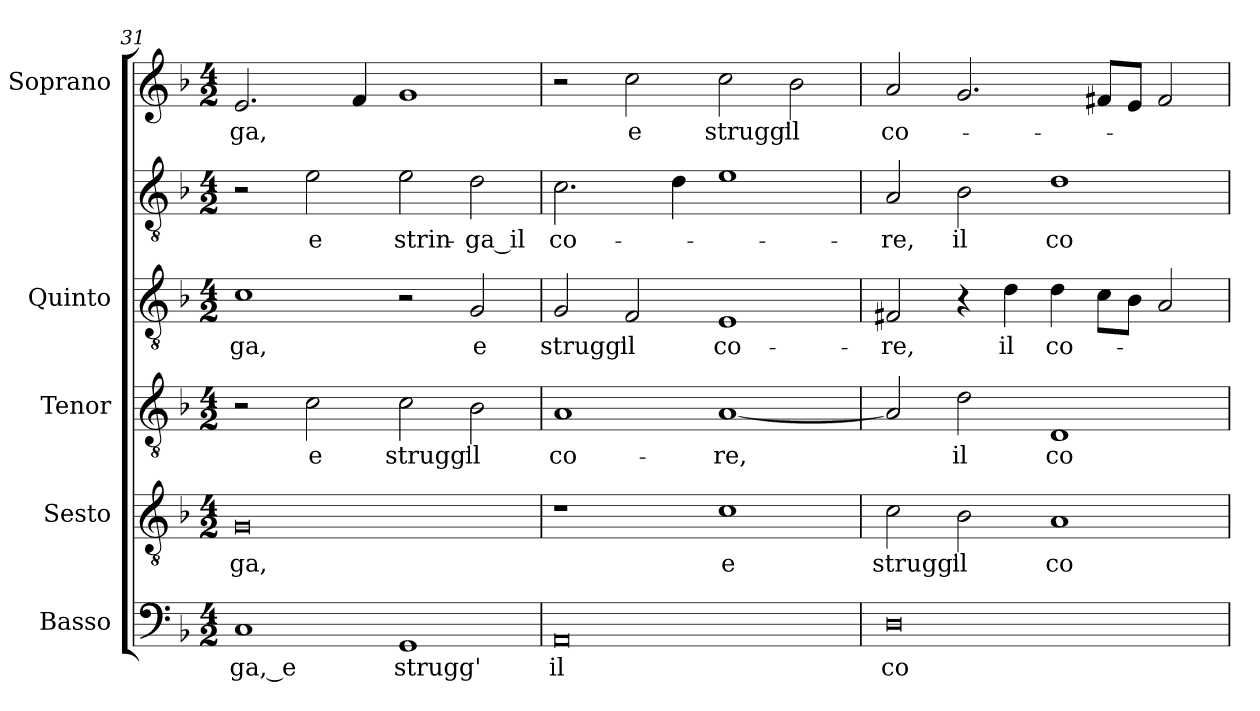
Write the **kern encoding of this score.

**kern	**text	**kern	**text	**kern	**text	**kern	**text	**kern	**text	**kern	**text
*part6	*part6	*part5	*part5	*part4	*part4	*part3	*part3	*part2	*part2	*part1	*part1
*staff6	*staff6	*staff5	*staff5	*staff4	*staff4	*staff3	*staff3	*staff2	*staff2	*staff1	*staff1
*I"Basso	*	*I"Sesto	*	*I"Tenor	*	*I"Quinto	*	*I""Alto"	*	*I"Soprano	*
*	*	*I'T.	*	*I'T.	*	*I'T.	*	*I'T.	*	*I'Sop.	*
*clefF4	*	*clefGv2	*	*clefGv2	*	*clefGv2	*	*clefGv2	*	*clefG2	*
*	*	*ITrd7c12	*	*ITrd7c12	*	*ITrd7c12	*	*ITrd7c12	*	*	*
*k[b-]	*	*k[b-]	*	*k[b-]	*	*k[b-]	*	*k[b-]	*	*k[b-]	*
*F:	*	*F:	*	*F:	*	*F:	*	*F:	*	*F:	*
*M4/2	*	*M4/2	*	*M4/2	*	*M4/2	*	*M4/2	*	*M4/2	*
=31	=31	=31	=31	=31	=31	=31	=31	=31	=31	=31	=31
!	!LO:LY:b:color=#000000	!	!	!	!	!	!	!	!	!	!
!	!	!	!LO:LY:b:color=#000000	!	!	!	!	!	!	!	!
!	!	!	!	!	!	!	!LO:LY:b:color=#000000	!	!	!	!
!	!	!	!	!	!	!	!	!	!	!	!LO:LY:b:color=#000000
1Ci	-ga,_e	0GGi	-ga,	2r	.	1Ci	-ga,	2r	.	2.ei/	-ga,
!	!	!	!	!	!LO:LY:b:color=#000000	!	!	!	!	!	!
!	!	!	!	!	!	!	!	!	!LO:LY:b:color=#000000	!	!
.	.	.	.	2Ci\	e	.	.	2Ei\	e	.	.
.	.	.	.	.	.	.	.	.	.	4fi/	.
!	!LO:LY:b:color=#000000	!	!	!	!	!	!	!	!	!	!
!	!	!	!	!	!LO:LY:b:color=#000000	!	!	!	!	!	!
!	!	!	!	!	!	!	!	!	!LO:LY:b:color=#000000	!	!
1GGi	strugg'	.	.	2Ci\	strugg'	2r	.	2Ei\	strin-	1gi	.
!	!	!	!	!	!LO:LY:b:color=#000000	!	!	!	!	!	!
!	!	!	!	!	!	!	!LO:LY:b:color=#000000	!	!	!	!
!	!	!	!	!	!	!	!	!	!LO:LY:b:color=#000000	!	!
.	.	.	.	2BB-i\	il	2GGi/	e	2Di\	-ga_il	.	.
=32	=32	=32	=32	=32	=32	=32	=32	=32	=32	=32	=32
!	!LO:LY:b:color=#000000	!	!	!	!	!	!	!	!	!	!
!	!	!	!	!	!LO:LY:b:color=#000000	!	!	!	!	!	!
!	!	!	!	!	!	!	!LO:LY:b:color=#000000	!	!	!	!
!	!	!	!	!	!	!	!	!	!LO:LY:b:color=#000000	!	!
0AAi	il	1r	.	1AAi	co-	2GGi/	strugg'	2.Ci\	co-	2r	.
!	!	!	!	!	!	!	!LO:LY:b:color=#000000	!	!	!	!
!	!	!	!	!	!	!	!	!	!	!	!LO:LY:b:color=#000000
.	.	.	.	.	.	2FFi/	il	.	.	2cci\	e
.	.	.	.	.	.	.	.	4Di\	.	.	.
!	!	!	!LO:LY:b:color=#000000	!	!	!	!	!	!	!	!
!	!	!	!	!	!LO:LY:b:color=#000000	!	!	!	!	!	!
!	!	!	!	!	!	!	!LO:LY:b:color=#000000	!	!	!	!
!	!	!	!	!	!	!	!	!	!	!	!LO:LY:b:color=#000000
.	.	1Ci	e	[1AAi	-re,	1EEi	co-	1Ei	.	2cci\	strugg'
!	!	!	!	!	!	!	!	!	!	!	!LO:LY:b:color=#000000
.	.	.	.	.	.	.	.	.	.	2b-i\	il
=33	=33	=33	=33	=33	=33	=33	=33	=33	=33	=33	=33
!	!LO:LY:b:color=#000000	!	!	!	!	!	!	!	!	!	!
!	!	!	!LO:LY:b:color=#000000	!	!	!	!	!	!	!	!
!	!	!	!	!	!	!	!LO:LY:b:color=#000000	!	!	!	!
!	!	!	!	!	!	!	!	!	!LO:LY:b:color=#000000	!	!
!	!	!	!	!	!	!	!	!	!	!	!LO:LY:b:color=#000000
0Di	co-	2Ci\	strugg'	2AAi/]	.	2FF#Xi/	-re,	2AAi/	-re,	2ai/	co-
!	!	!	!LO:LY:b:color=#000000	!	!	!	!	!	!	!	!
!	!	!	!	!	!LO:LY:b:color=#000000	!	!	!	!	!	!
!	!	!	!	!	!	!	!	!	!LO:LY:b:color=#000000	!	!
.	.	2BB-i\	il	2Di\	il	4r	.	2BB-i\	il	2.gi/	.
!	!	!	!	!	!	!	!LO:LY:b:color=#000000	!	!	!	!
.	.	.	.	.	.	4Di\	il	.	.	.	.
!	!	!	!LO:LY:b:color=#000000	!	!	!	!	!	!	!	!
!	!	!	!	!	!LO:LY:b:color=#000000	!	!	!	!	!	!
!	!	!	!	!	!	!	!LO:LY:b:color=#000000	!	!	!	!
!	!	!	!	!	!	!	!	!	!LO:LY:b:color=#000000	!	!
.	.	1AAi	co-	1DDi	co-	4Di\	co-	1Di	co-	.	.
.	.	.	.	.	.	8Ci\L	.	.	.	8f#Xi/L	.
.	.	.	.	.	.	8BB-i\J	.	.	.	8ei/J	.
.	.	.	.	.	.	2AAi/	.	.	.	2f#i/	.
=	=	=	=	=	=	=	=	=	=	=	=
*-	*-	*-	*-	*-	*-	*-	*-	*-	*-	*-	*-
